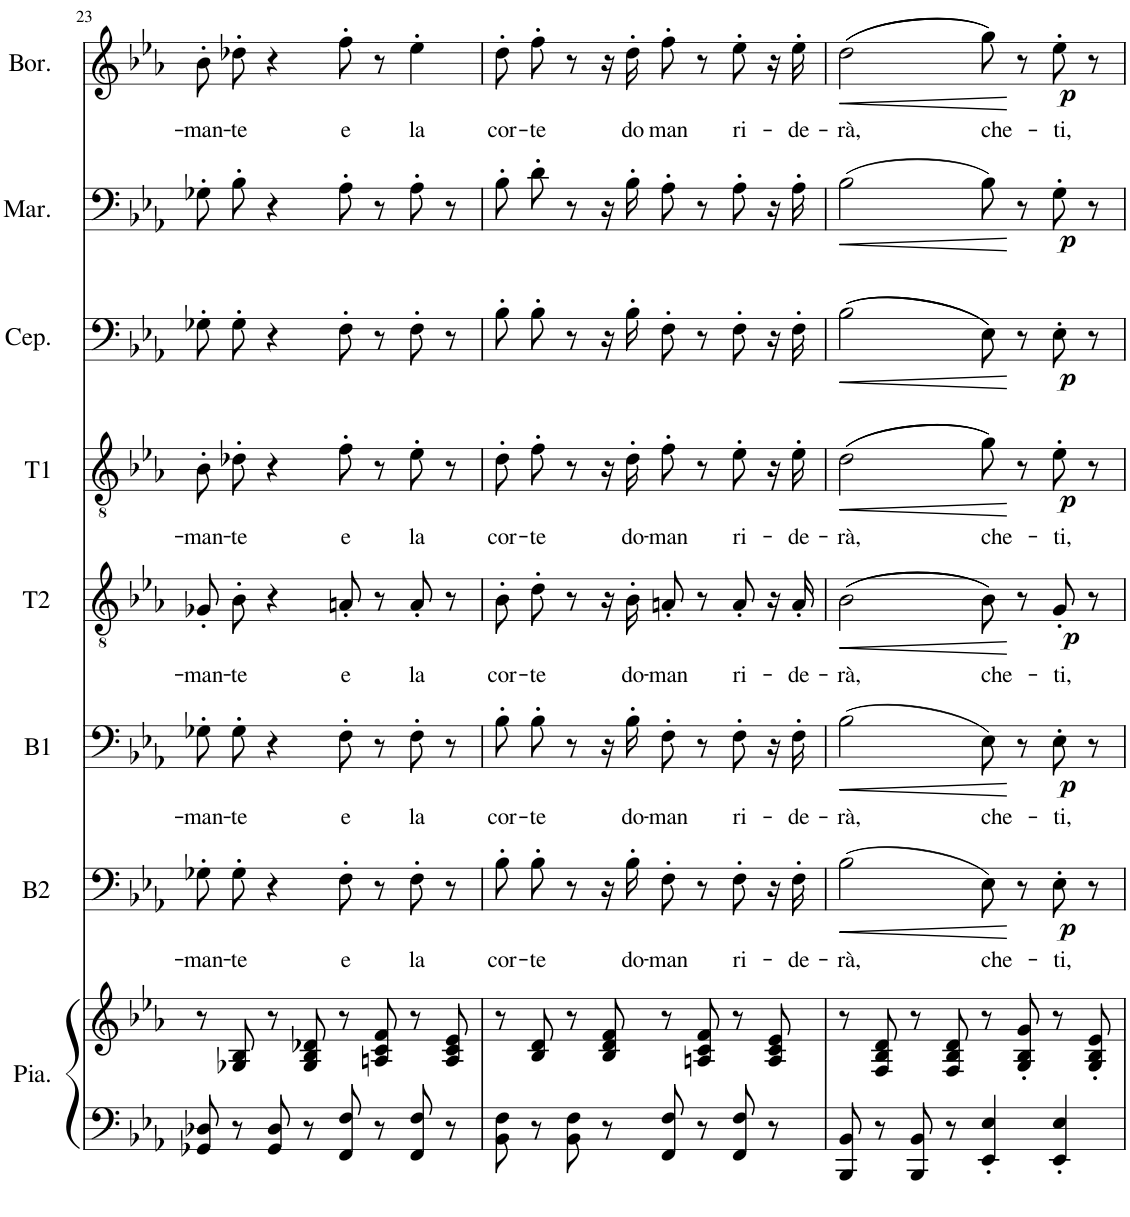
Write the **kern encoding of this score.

**kern	**kern	**kern	**text	**dynam	**kern	**text	**dynam	**kern	**text	**dynam	**kern	**text	**dynam	**kern	**dynam	**kern	**dynam	**kern	**text	**dynam
*part8	*part8	*part7	*part7	*part7	*part6	*part6	*part6	*part5	*part5	*part5	*part4	*part4	*part4	*part3	*part3	*part2	*part2	*part1	*part1	*part1
*staff9	*staff8	*staff7	*staff7	*staff7	*staff6	*staff6	*staff6	*staff5	*staff5	*staff5	*staff4	*staff4	*staff4	*staff3	*staff3	*staff2	*staff2	*staff1	*staff1	*staff1
*I"Piano	*	*I"Basse 2	*	*	*I"Basse 1	*	*	*I"Ténor 2	*	*	*I"Ténor 1	*	*	*I"Ceprano	*	*I"Marullo	*	*I"Borsa	*	*
*I'Pia.	*	*I'B2	*	*	*I'B1	*	*	*I'T2	*	*	*I'T1	*	*	*I'Cep.	*	*I'Mar.	*	*I'Bor.	*	*
!!LO:PB:g=z
*clefF4	*clefG2	*clefF4	*	*	*clefF4	*	*	*clefGv2	*	*	*clefGv2	*	*	*clefF4	*	*clefF4	*	*clefG2	*	*
*k[b-e-a-]	*k[b-e-a-]	*k[b-e-a-]	*	*	*k[b-e-a-]	*	*	*k[b-e-a-]	*	*	*k[b-e-a-]	*	*	*k[b-e-a-]	*	*k[b-e-a-]	*	*k[b-e-a-]	*	*
*M4/4	*M4/4	*M4/4	*	*	*M4/4	*	*	*M4/4	*	*	*M4/4	*	*	*M4/4	*	*M4/4	*	*M4/4	*	*
=23	=23	=23	=23	=23	=23	=23	=23	=23	=23	=23	=23	=23	=23	=23	=23	=23	=23	=23	=23	=23
!	!	!	!LO:LY:b	!	!	!LO:LY:b	!	!	!LO:LY:b	!	!	!LO:LY:b	!	!	!	!	!	!	!LO:LY:b	!
8GG-X/ 8D-X/	8r	8G-X'\L	-man-	.	8G-X'\L	-man-	.	8G-X'/L	-man-	.	8B-'\L	-man-	.	8G-X'\L	.	8G-X'\L	.	8b-'\L	-man-	.
!	!	!	!LO:LY:b	!	!	!LO:LY:b	!	!	!LO:LY:b	!	!	!LO:LY:b	!	!	!	!	!	!	!LO:LY:b	!
8r	8G-X/ 8B-/	8G-'\J	-te	.	8G-'\J	-te	.	8B-'/J	-te	.	8d-X'\J	-te	.	8G-'\J	.	8B-'\J	.	8dd-X'\J	-te	.
8GG-/ 8D-/	8r	4r	.	.	4r	.	.	4r	.	.	4r	.	.	4r	.	4r	.	4r	.	.
8r	8G-/ 8B-/ 8d-X/	.	.	.	.	.	.	.	.	.	.	.	.	.	.	.	.	.	.	.
!	!	!	!LO:LY:b	!	!	!LO:LY:b	!	!	!LO:LY:b	!	!	!LO:LY:b	!	!	!	!	!	!	!LO:LY:b	!
8FF/ 8F/	8r	8F'\	e	.	8F'\	e	.	8An'/	e	.	8f'\	e	.	8F'\	.	8A-'\	.	8ff'\	e	.
8r	8An/ 8c/ 8f/	8r	.	.	8r	.	.	8r	.	.	8r	.	.	8r	.	8r	.	8r	.	.
!	!	!	!LO:LY:b	!	!	!LO:LY:b	!	!	!LO:LY:b	!	!	!LO:LY:b	!	!	!	!	!	!	!LO:LY:b	!
8FF/ 8F/	8r	8F'\	la	.	8F'\	la	.	8A'/	la	.	8e-'\	la	.	8F'\	.	8A-'\	.	4ee-'\	la	.
8r	8A/ 8c/ 8e-/	8r	.	.	8r	.	.	8r	.	.	8r	.	.	8r	.	8r	.	.	.	.
=24	=24	=24	=24	=24	=24	=24	=24	=24	=24	=24	=24	=24	=24	=24	=24	=24	=24	=24	=24	=24
!	!	!	!LO:LY:b	!	!	!LO:LY:b	!	!	!LO:LY:b	!	!	!LO:LY:b	!	!	!	!	!	!	!LO:LY:b	!
8BB-\ 8F\	8r	8B-'\L	cor-	.	8B-'\L	cor-	.	8B-'\L	cor-	.	8d'\L	cor-	.	8B-'\L	.	8B-'\L	.	8dd'\L	cor-	.
!	!	!	!LO:LY:b	!	!	!LO:LY:b	!	!	!LO:LY:b	!	!	!LO:LY:b	!	!	!	!	!	!	!LO:LY:b	!
8r	8B-/ 8d/	8B-'\J	-te	.	8B-'\J	-te	.	8d'\J	-te	.	8f'\J	-te	.	8B-'\J	.	8d'\J	.	8ff'\J	-te	.
8BB-\ 8F\	8r	8r	.	.	8r	.	.	8r	.	.	8r	.	.	8r	.	8r	.	8r	.	.
8r	8B-/ 8d/ 8f/	16r	.	.	16r	.	.	16r	.	.	16r	.	.	16r	.	16r	.	16r	.	.
!	!	!	!LO:LY:b	!	!	!LO:LY:b	!	!	!LO:LY:b	!	!	!LO:LY:b	!	!	!	!	!	!	!LO:LY:b	!
.	.	16B-'\	do-	.	16B-'\	do-	.	16B-'\	do-	.	16d'\	do-	.	16B-'\	.	16B-'\	.	16dd'\	do	.
!	!	!	!LO:LY:b	!	!	!LO:LY:b	!	!	!LO:LY:b	!	!	!LO:LY:b	!	!	!	!	!	!	!LO:LY:b	!
8FF/ 8F/	8r	8F'\	-man	.	8F'\	-man	.	8An'/	-man	.	8f'\	-man	.	8F'\	.	8A-'\	.	8ff'\	man	.
8r	8An/ 8c/ 8f/	8r	.	.	8r	.	.	8r	.	.	8r	.	.	8r	.	8r	.	8r	.	.
!	!	!	!LO:LY:b	!	!	!LO:LY:b	!	!	!LO:LY:b	!	!	!LO:LY:b	!	!	!	!	!	!	!LO:LY:b	!
8FF/ 8F/	8r	8F'\	ri-	.	8F'\	ri-	.	8A'/	ri-	.	8e-'\	ri-	.	8F'\	.	8A-'\	.	8ee-'\	ri-	.
8r	8A/ 8c/ 8e-/	16r	.	.	16r	.	.	16r	.	.	16r	.	.	16r	.	16r	.	16r	.	.
!	!	!	!LO:LY:b	!	!	!LO:LY:b	!	!	!LO:LY:b	!	!	!LO:LY:b	!	!	!	!	!	!	!LO:LY:b	!
.	.	16F'\	-de-	.	16F'\	-de-	.	16A'/	-de-	.	16e-'\	-de-	.	16F'\	.	16A-'\	.	16ee-'\	-de-	.
=25	=25	=25	=25	=25	=25	=25	=25	=25	=25	=25	=25	=25	=25	=25	=25	=25	=25	=25	=25	=25
!	!	!	!LO:LY:b	!LO:HP:b	!	!LO:LY:b	!LO:HP:b	!	!LO:LY:b	!LO:HP:b	!	!LO:LY:b	!LO:HP:b	!	!LO:HP:b	!	!LO:HP:b	!	!LO:LY:b	!LO:HP:b
8BBB-/ 8BB-/	8r	(2B-\	-rà,	<	(2B-\	-rà,	<	((2B-\	-rà,	<	((2d\	-rà,	<	((2B-\	<	(2B-\	<	((2dd\	-rà,	<
8r	8F/ 8B-/ 8d/	.	.	.	.	.	.	.	.	.	.	.	.	.	.	.	.	.	.	.
8BBB-/ 8BB-/	8r	.	.	.	.	.	.	.	.	.	.	.	.	.	.	.	.	.	.	.
8r	8F/ 8B-/ 8d/	.	.	.	.	.	.	.	.	.	.	.	.	.	.	.	.	.	.	.
!	!	!	!LO:LY:b	!	!	!LO:LY:b	!	!	!LO:LY:b	!	!	!LO:LY:b	!	!	!	!	!	!	!LO:LY:b	!
4EE-/' 4E-/'	8r	8E-\)	che-	.	8E-\)	che-	.	8B-\))	che-	.	8g\))	che-	.	8E-\))	.	8B-\)	.	8gg\))	che-	.
.	8G/' 8B-/' 8g/'	8r	.	[	8r	.	[	8r	.	[	8r	.	[	8r	[	8r	[	8r	.	[
!	!	!	!LO:LY:b	!LO:DY:b	!	!LO:LY:b	!LO:DY:b	!	!LO:LY:b	!LO:DY:b	!	!LO:LY:b	!LO:DY:b	!	!LO:DY:b	!	!LO:DY:b	!	!LO:LY:b	!LO:DY:b
4EE-/' 4E-/'	8r	8E-'\	-ti,	p	8E-'\	-ti,	p	8G'/	-ti,	p	8e-'\	-ti,	p	8E-'\	p	8G'\	p	8ee-'\	-ti,	p
.	8G/' 8B-/' 8e-/'	8r	.	.	8r	.	.	8r	.	.	8r	.	.	8r	.	8r	.	8r	.	.
=	=	=	=	=	=	=	=	=	=	=	=	=	=	=	=	=	=	=	=	=
*-	*-	*-	*-	*-	*-	*-	*-	*-	*-	*-	*-	*-	*-	*-	*-	*-	*-	*-	*-	*-
